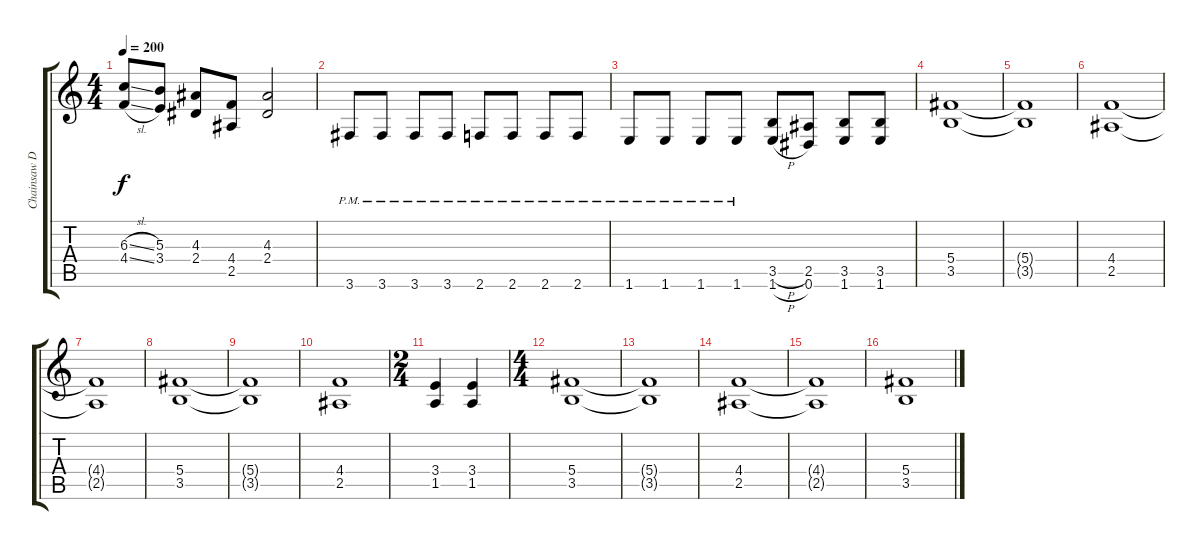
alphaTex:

\track ("Chainsaw Demon - Rhythm" "Chainsaw D") {instrument distortionguitar}
\staff {score tabs}
\tuning (Eb4 Bb3 Gb3 Db3 Ab2 Eb2) {hide}
\ts (4 4)
\tempo 200
\clef g2
\ks c
(6.3{sl} 4.4{sl}).8{dy f} (5.3 3.4).8 (4.3 2.4).8 (4.4 2.5).8 (4.3 2.4).2 |
3.6{pm}.8 3.6{pm}.8 3.6{pm}.8 3.6{pm}.8 2.6{pm}.8 2.6{pm}.8 2.6{pm}.8 2.6{pm}.8 |
1.6{pm}.8 1.6{pm}.8 1.6{pm}.8 1.6{pm}.8 (3.5{h} 1.6{h}).8 (2.5 0.6).8 (3.5 1.6).8 (3.5 1.6).8 |
(5.4 3.5).1 |
(5.4{t} 3.5{t}).1 |
(4.4 2.5).1 |
(4.4{t} 2.5{t}).1 |
(5.4 3.5).1 |
(5.4{t} 3.5{t}).1 |
(4.4 2.5).1 |
\ts (2 4)
(3.4 1.5).4 (3.4 1.5).4 |
\ts (4 4)
(5.4 3.5).1 |
(5.4{t} 3.5{t}).1 |
(4.4 2.5).1 |
(4.4{t} 2.5{t}).1 |
(5.4 3.5).1
